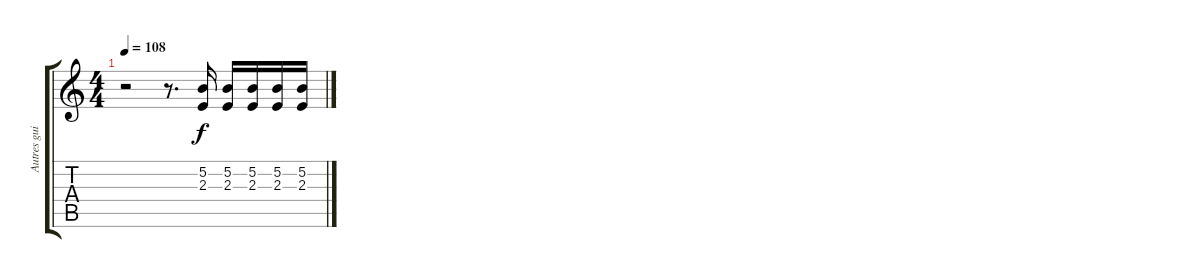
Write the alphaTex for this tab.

\track ("Autres guitare" "Autres gui") {instrument distortionguitar}
\staff {score tabs}
\tuning (B3 Gb3 D3 A2 E2 B1) {hide}
\ts (4 4)
\tempo 108
\clef g2
\ks c
r.2{dy f} r.8{d} (5.2 2.3).16 (5.2 2.3).16 (5.2 2.3).16 (5.2 2.3).16 (5.2 2.3).16
